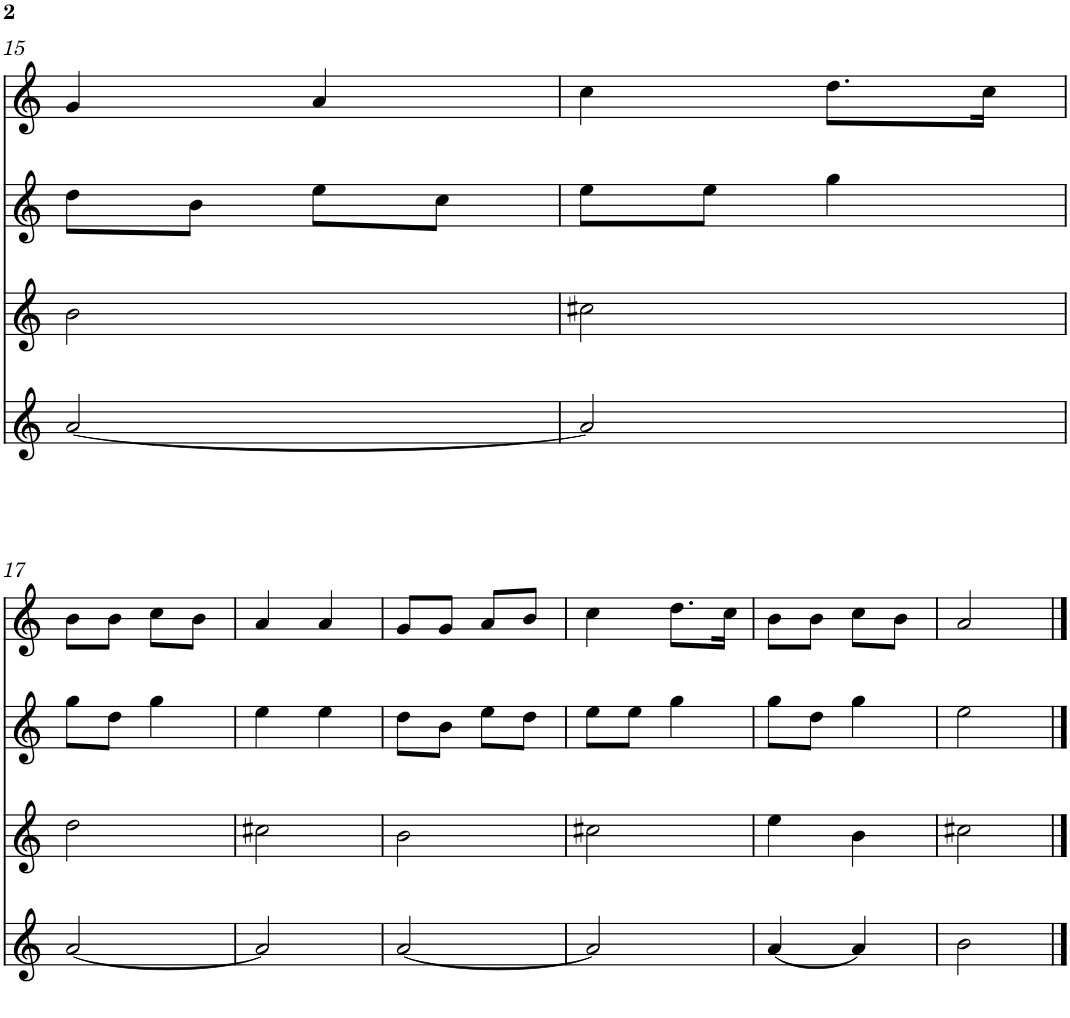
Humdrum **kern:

**kern	**kern	**kern	**kern
*part4	*part3	*part2	*part1
*staff4	*staff3	*staff2	*staff1
*I"Saxo Tenor	*I"Saxo Alt	*I"Gralla 2	*I"Gralla 1
!!LO:PB:g=z
*clefG2	*clefG2	*clefG2	*clefG2
*k[]	*k[]	*k[]	*k[]
*M2/4	*M2/4	*M2/4	*M2/4
=15	=15	=15	=15
[2a/	2b\	8dd\L	4g/
.	.	8b\J	.
.	.	8ee\L	4a/
.	.	8cc\J	.
=16	=16	=16	=16
2a/]	2cc#X\	8ee\L	4cc\
.	.	8ee\J	.
.	.	4gg\	8.dd\L
.	.	.	16cc\Jk
!!LO:LB:g=z
=17	=17	=17	=17
[2a/	2dd\	8gg\L	8b\L
.	.	8dd\J	8b\J
.	.	4gg\	8cc\L
.	.	.	8b\J
=18	=18	=18	=18
2a/]	2cc#X\	4ee\	4a/
.	.	4ee\	4a/
=19	=19	=19	=19
[2a/	2b\	8dd\L	8g/L
.	.	8b\J	8g/J
.	.	8ee\L	8a/L
.	.	8dd\J	8b/J
=20	=20	=20	=20
2a/]	2cc#X\	8ee\L	4cc\
.	.	8ee\J	.
.	.	4gg\	8.dd\L
.	.	.	16cc\Jk
=21	=21	=21	=21
[4a/	4ee\	8gg\L	8b\L
.	.	8dd\J	8b\J
4a/]	4b\	4gg\	8cc\L
.	.	.	8b\J
=22	=22	=22	=22
2b\	2cc#X\	2ee\	2a/
==	==	==	==
*-	*-	*-	*-
